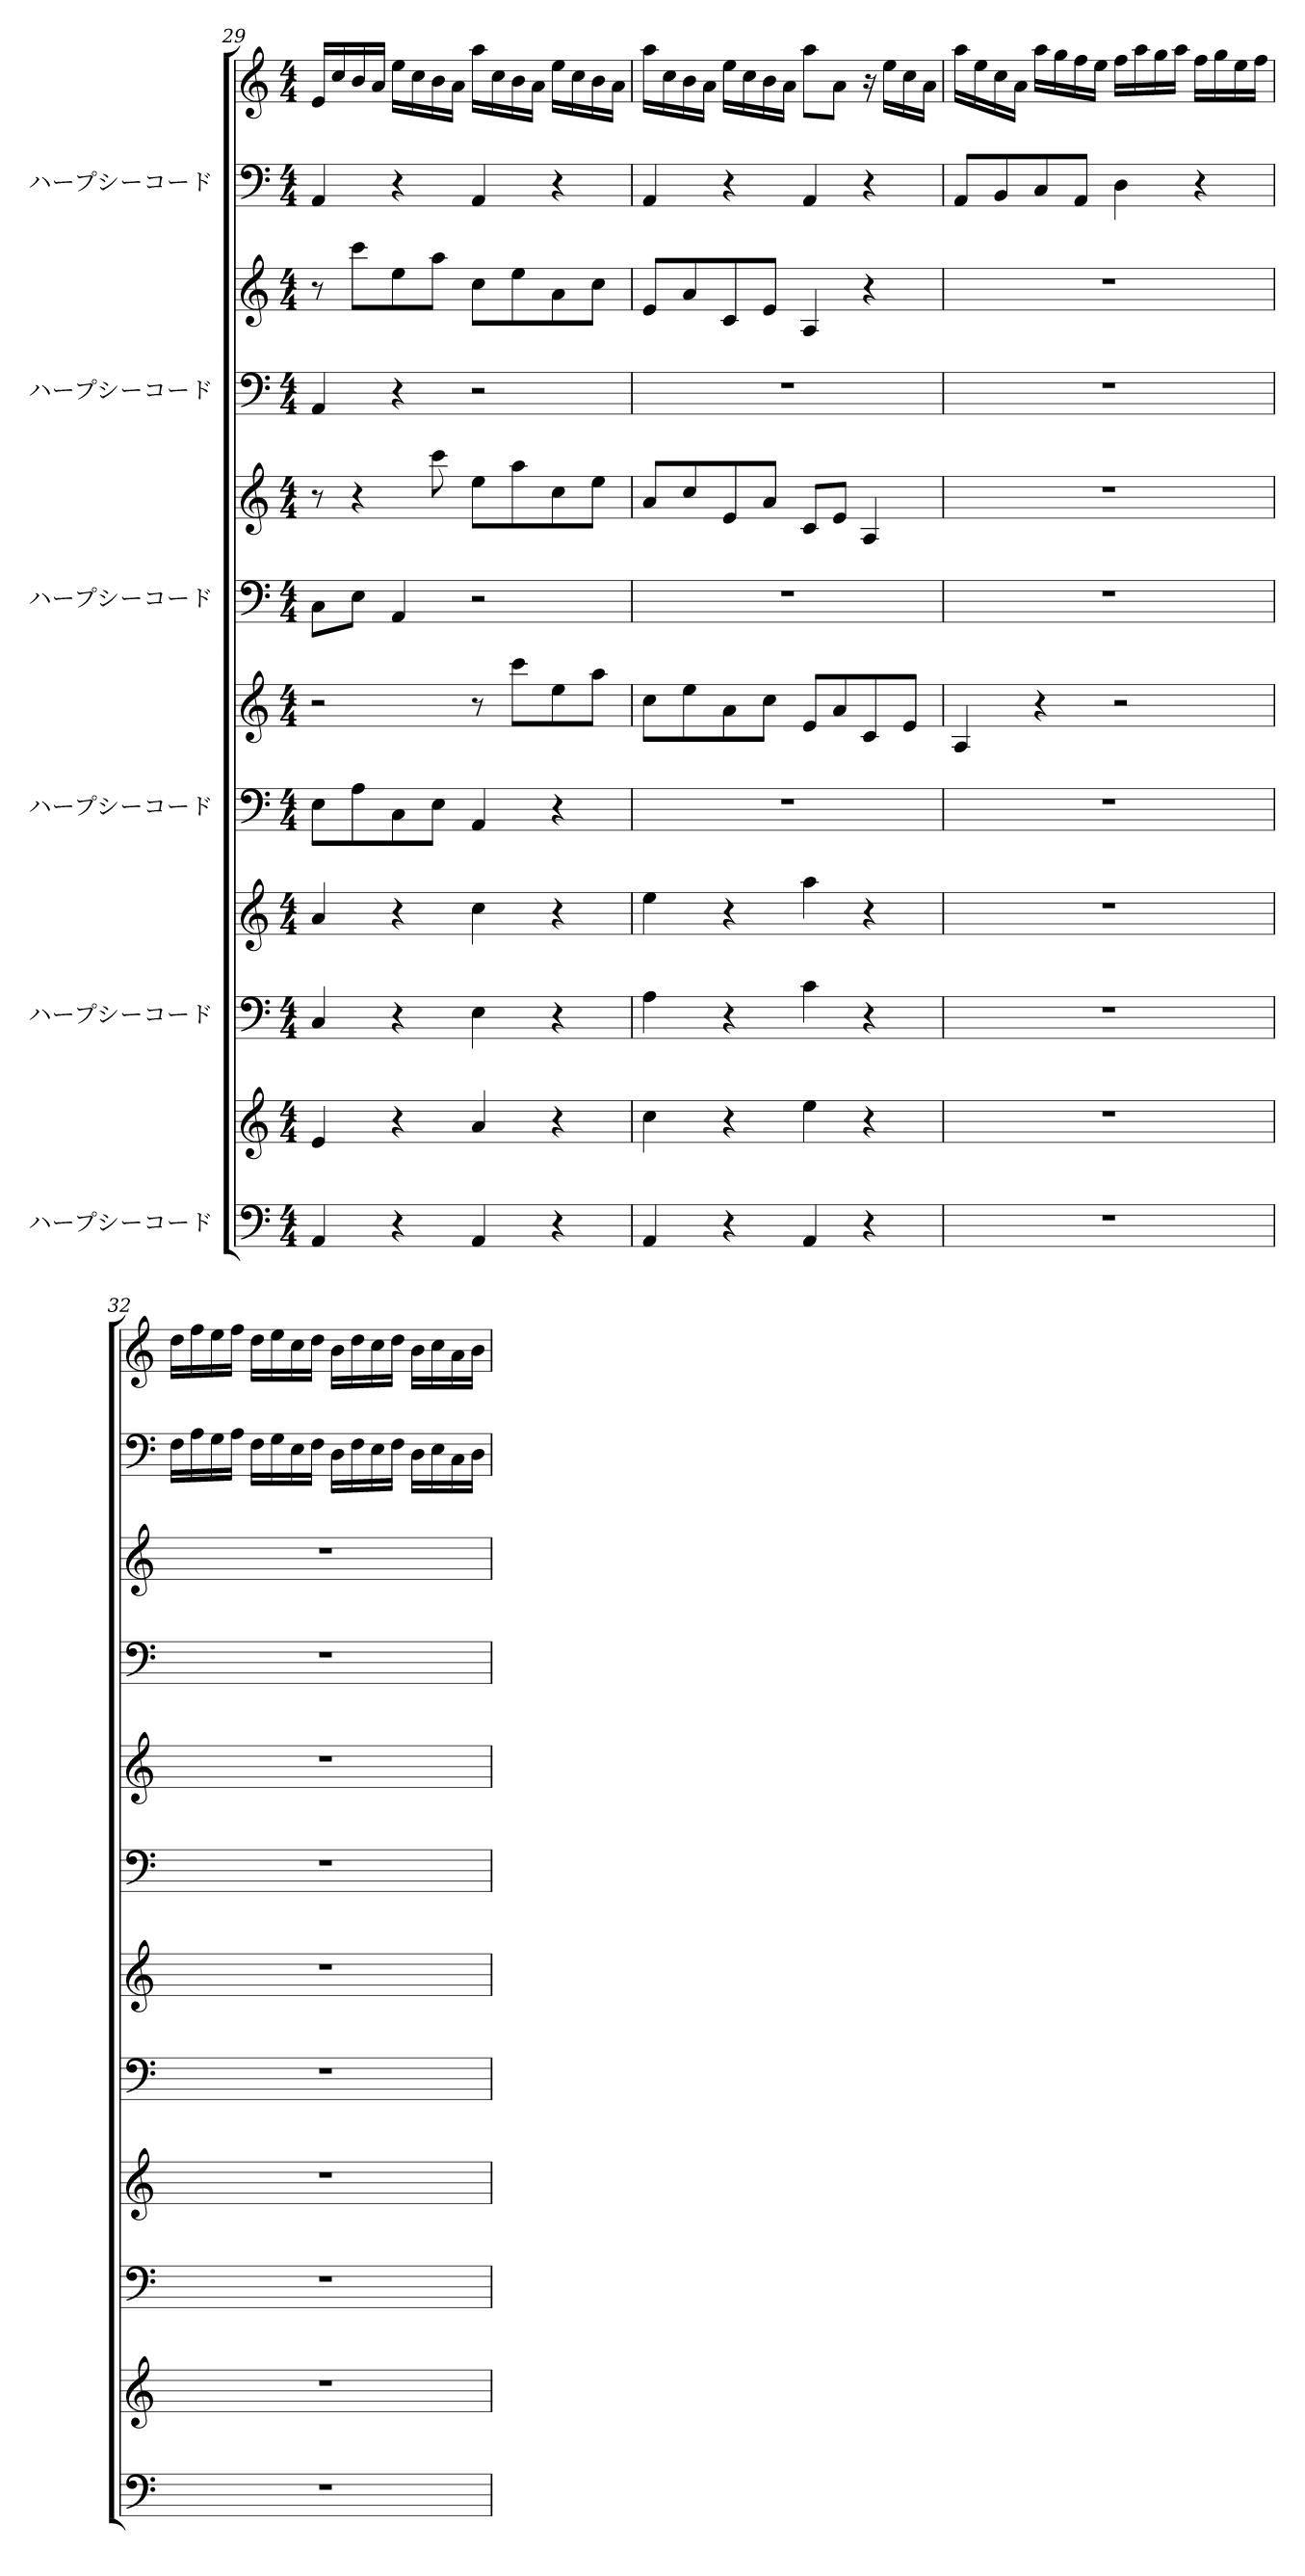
**kern	**kern	**kern	**kern	**kern	**kern	**kern	**kern	**kern	**kern	**kern	**kern
*part6	*part6	*part5	*part5	*part4	*part4	*part3	*part3	*part2	*part2	*part1	*part1
*staff12	*staff11	*staff10	*staff9	*staff8	*staff7	*staff6	*staff5	*staff4	*staff3	*staff2	*staff1
*I"ハープシーコード	*	*I"ハープシーコード	*	*I"ハープシーコード	*	*I"ハープシーコード	*	*I"ハープシーコード	*	*I"ハープシーコード	*
*clefF4	*clefG2	*clefF4	*clefG2	*clefF4	*clefG2	*clefF4	*clefG2	*clefF4	*clefG2	*clefF4	*clefG2
*k[]	*k[]	*k[]	*k[]	*k[]	*k[]	*k[]	*k[]	*k[]	*k[]	*k[]	*k[]
*M4/4	*M4/4	*M4/4	*M4/4	*M4/4	*M4/4	*M4/4	*M4/4	*M4/4	*M4/4	*M4/4	*M4/4
=29	=29	=29	=29	=29	=29	=29	=29	=29	=29	=29	=29
4AA/	4e/	4C/	4a/	8E\L	2r	8C\L	8r	4AA/	8r	4AA/	16e/LL
.	.	.	.	.	.	.	.	.	.	.	16cc/
.	.	.	.	8A\	.	8E\J	4r	.	8ccc\L	.	16b/
.	.	.	.	.	.	.	.	.	.	.	16a/JJ
4r	4r	4r	4r	8C\	.	4AA/	.	4r	8ee\	4r	16ee\LL
.	.	.	.	.	.	.	.	.	.	.	16cc\
.	.	.	.	8E\J	.	.	8ccc\	.	8aa\J	.	16b\
.	.	.	.	.	.	.	.	.	.	.	16a\JJ
4AA/	4a/	4E\	4cc\	4AA/	8r	2r	8ee\L	2r	8cc\L	4AA/	16aa\LL
.	.	.	.	.	.	.	.	.	.	.	16cc\
.	.	.	.	.	8ccc\L	.	8aa\	.	8ee\	.	16b\
.	.	.	.	.	.	.	.	.	.	.	16a\JJ
4r	4r	4r	4r	4r	8ee\	.	8cc\	.	8a\	4r	16ee\LL
.	.	.	.	.	.	.	.	.	.	.	16cc\
.	.	.	.	.	8aa\J	.	8ee\J	.	8cc\J	.	16b\
.	.	.	.	.	.	.	.	.	.	.	16a\JJ
=30	=30	=30	=30	=30	=30	=30	=30	=30	=30	=30	=30
4AA/	4cc\	4A\	4ee\	1r	8cc\L	1r	8a/L	1r	8e/L	4AA/	16aa\LL
.	.	.	.	.	.	.	.	.	.	.	16cc\
.	.	.	.	.	8ee\	.	8cc/	.	8a/	.	16b\
.	.	.	.	.	.	.	.	.	.	.	16a\JJ
4r	4r	4r	4r	.	8a\	.	8e/	.	8c/	4r	16ee\LL
.	.	.	.	.	.	.	.	.	.	.	16cc\
.	.	.	.	.	8cc\J	.	8a/J	.	8e/J	.	16b\
.	.	.	.	.	.	.	.	.	.	.	16a\JJ
4AA/	4ee\	4c\	4aa\	.	8e/L	.	8c/L	.	4A/	4AA/	8aa\L
.	.	.	.	.	8a/	.	8e/J	.	.	.	8a\J
4r	4r	4r	4r	.	8c/	.	4A/	.	4r	4r	16r
.	.	.	.	.	.	.	.	.	.	.	16ee\LL
.	.	.	.	.	8e/J	.	.	.	.	.	16cc\
.	.	.	.	.	.	.	.	.	.	.	16a\JJ
!!LO:PB:g=z
=31	=31	=31	=31	=31	=31	=31	=31	=31	=31	=31	=31
1r	1r	1r	1r	1r	4A/	1r	1r	1r	1r	8AA/L	16aa\LL
.	.	.	.	.	.	.	.	.	.	.	16ee\
.	.	.	.	.	.	.	.	.	.	8BB/	16cc\
.	.	.	.	.	.	.	.	.	.	.	16a\JJ
.	.	.	.	.	4r	.	.	.	.	8C/	16aa\LL
.	.	.	.	.	.	.	.	.	.	.	16gg\
.	.	.	.	.	.	.	.	.	.	8AA/J	16ff\
.	.	.	.	.	.	.	.	.	.	.	16ee\JJ
.	.	.	.	.	2r	.	.	.	.	4D\	16ff\LL
.	.	.	.	.	.	.	.	.	.	.	16aa\
.	.	.	.	.	.	.	.	.	.	.	16gg\
.	.	.	.	.	.	.	.	.	.	.	16aa\JJ
.	.	.	.	.	.	.	.	.	.	4r	16ff\LL
.	.	.	.	.	.	.	.	.	.	.	16gg\
.	.	.	.	.	.	.	.	.	.	.	16ee\
.	.	.	.	.	.	.	.	.	.	.	16ff\JJ
=32	=32	=32	=32	=32	=32	=32	=32	=32	=32	=32	=32
1r	1r	1r	1r	1r	1r	1r	1r	1r	1r	16F\LL	16dd\LL
.	.	.	.	.	.	.	.	.	.	16A\	16ff\
.	.	.	.	.	.	.	.	.	.	16G\	16ee\
.	.	.	.	.	.	.	.	.	.	16A\JJ	16ff\JJ
.	.	.	.	.	.	.	.	.	.	16F\LL	16dd\LL
.	.	.	.	.	.	.	.	.	.	16G\	16ee\
.	.	.	.	.	.	.	.	.	.	16E\	16cc\
.	.	.	.	.	.	.	.	.	.	16F\JJ	16dd\JJ
.	.	.	.	.	.	.	.	.	.	16D\LL	16b\LL
.	.	.	.	.	.	.	.	.	.	16F\	16dd\
.	.	.	.	.	.	.	.	.	.	16E\	16cc\
.	.	.	.	.	.	.	.	.	.	16F\JJ	16dd\JJ
.	.	.	.	.	.	.	.	.	.	16D\LL	16b\LL
.	.	.	.	.	.	.	.	.	.	16E\	16cc\
.	.	.	.	.	.	.	.	.	.	16C\	16a\
.	.	.	.	.	.	.	.	.	.	16D\JJ	16b\JJ
=	=	=	=	=	=	=	=	=	=	=	=
*-	*-	*-	*-	*-	*-	*-	*-	*-	*-	*-	*-
